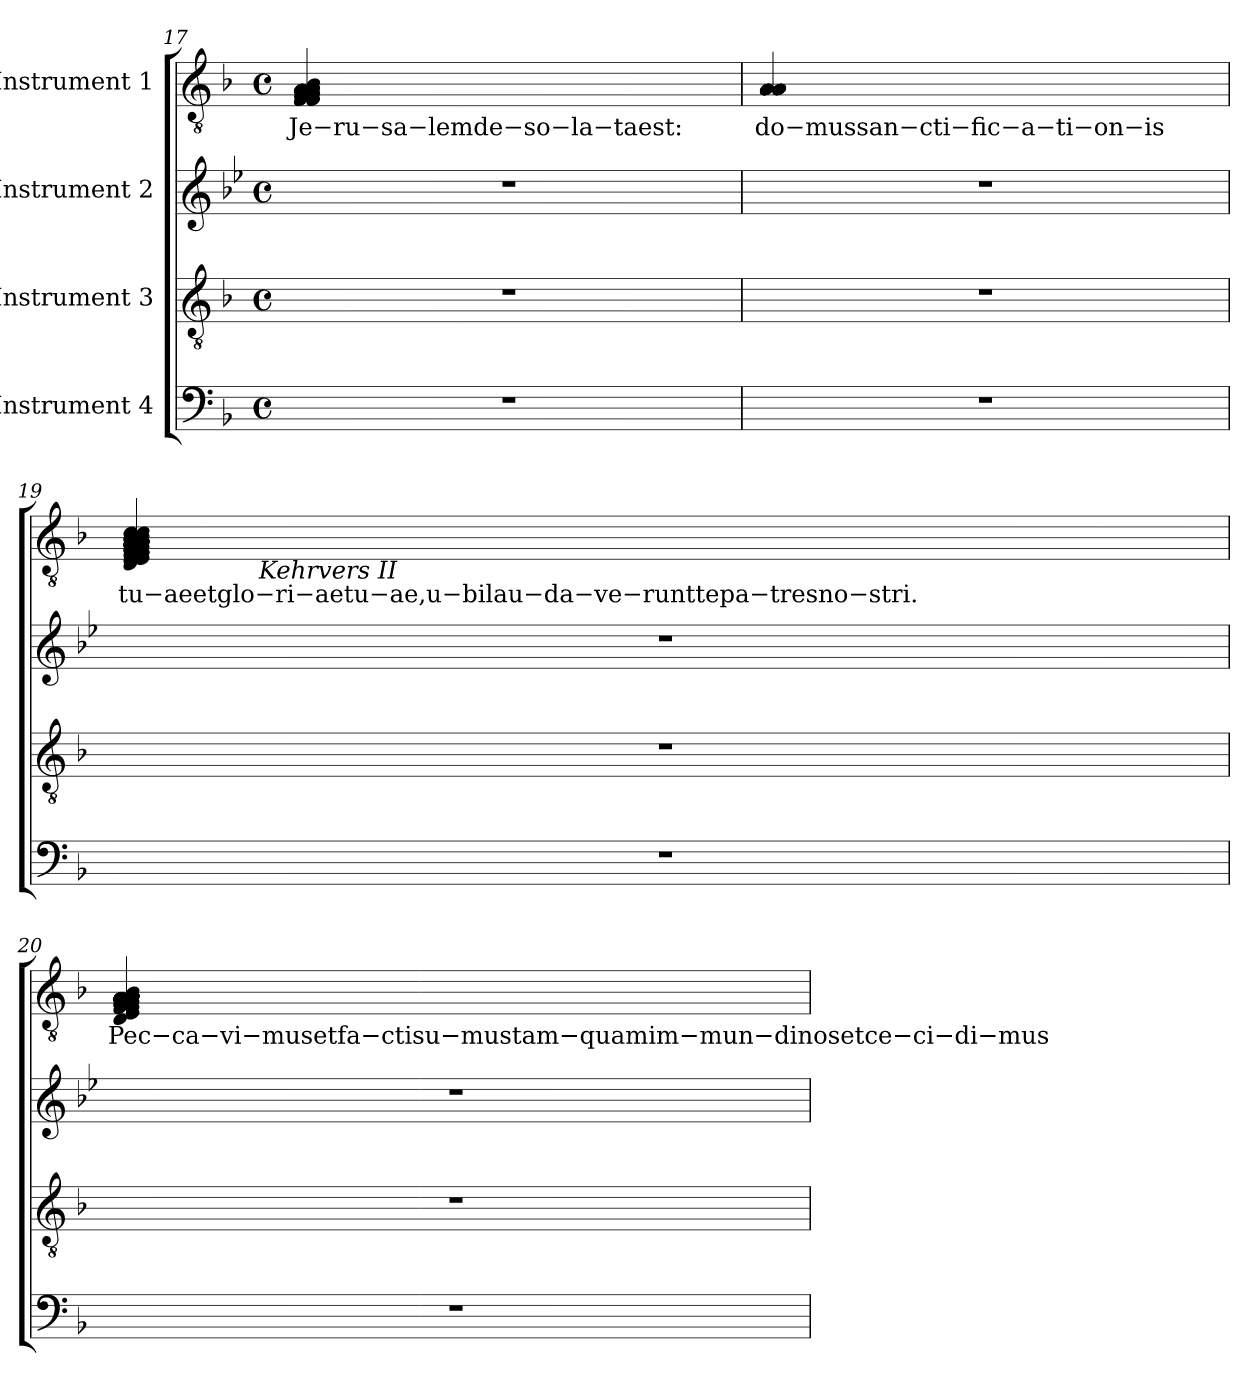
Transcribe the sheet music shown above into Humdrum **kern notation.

**kern	**kern	**kern	**kern	**text
*part4	*part3	*part2	*part1	*part1
*staff4	*staff3	*staff2	*staff1	*staff1
*I"Instrument 4	*I"Instrument 3	*I"Instrument 2	*I"Instrument 1	*
!!LO:LB:g=z
*clefF4	*clefGv2	*clefG2	*clefGv2	*
*k[b-]	*k[b-]	*k[b-e-]	*k[b-]	*
*F:	*F:	*B-:	*F:	*
*M4/4	*M4/4	*M4/4	*M4/4	*
*met(c)	*met(c)	*met(c)	*met(c)	*
=17	=17	=17	=17	=17
!	!	!	!	!LO:LY:b:cj
1r	1r	1r	(<(<4B-/ 4A/ 4A/ 4A/ 4A/ 4A/ 4G/ 4G/ 4G/ 4F/ 4F/ 4F/	Je−ru−sa−lemde−so−la−taest:
.	.	.	2.ryy	.
=18	=18	=18	=18	=18
!	!	!	!	!LO:LY:b:cj
1r	1r	1r	4A/ 4A/ 4A/ 4A/ 4A/ 4A/ 4A/ 4A/ 4A/	do−mussan−cti−fic−a−ti−on−is
.	.	.	2.ryy	.
!!LO:LB:g=z
=19	=19	=19	=19	=19
!	!	!	!	!LO:LY:b:cj
*	*	*	*^	*
1r	1r	1r	(>(<(<(<(<4c/ 4c/ 4B-/ 4B-/ 4B-/ 4A/ 4A/ 4A/ 4A/ 4A/ 4A/ 4A/ 4A/ 4A/ 4A/ 4A/ 4G/ 4G/ 4G/ 4F/ 4F/ 4F/ 4E/ 4E/ 4D/	16.ryy	tu−aeetglo−ri−aetu−ae,u−bilau−da−ve−runttepa−tresno−stri.
!	!	!	!	!LO:TX:b:i:t=Kehrvers II	!
.	.	.	.	2ryy	.
.	.	.	2.ryy	.	.
.	.	.	.	4ryy	.
.	.	.	.	8ryy	.
.	.	.	.	32ryy	.
!!LO:LB:g=z
=20	=20	=20	=20	=20	=20
!	!	!	!LO:TX:a:i:t=Vers II	!	!
!	!	!	!	!	!LO:LY:b:cj
*	*	*	*v	*v	*
1r	1r	1r	(<4B-/ 4A/ 4A/ 4A/ 4A/ 4A/ 4A/ 4A/ 4A/ 4A/ 4A/ 4A/ 4A/ 4A/ 4A/ 4G/ 4G/ 4G/ 4F/ 4F/ 4E/ 4D/	Pec−ca−vi−musetfa−ctisu−mustam−quamim−mun−dinosetce−ci−di−mus
.	.	.	2.ryy	.
=	=	=	=	=
*-	*-	*-	*-	*-
